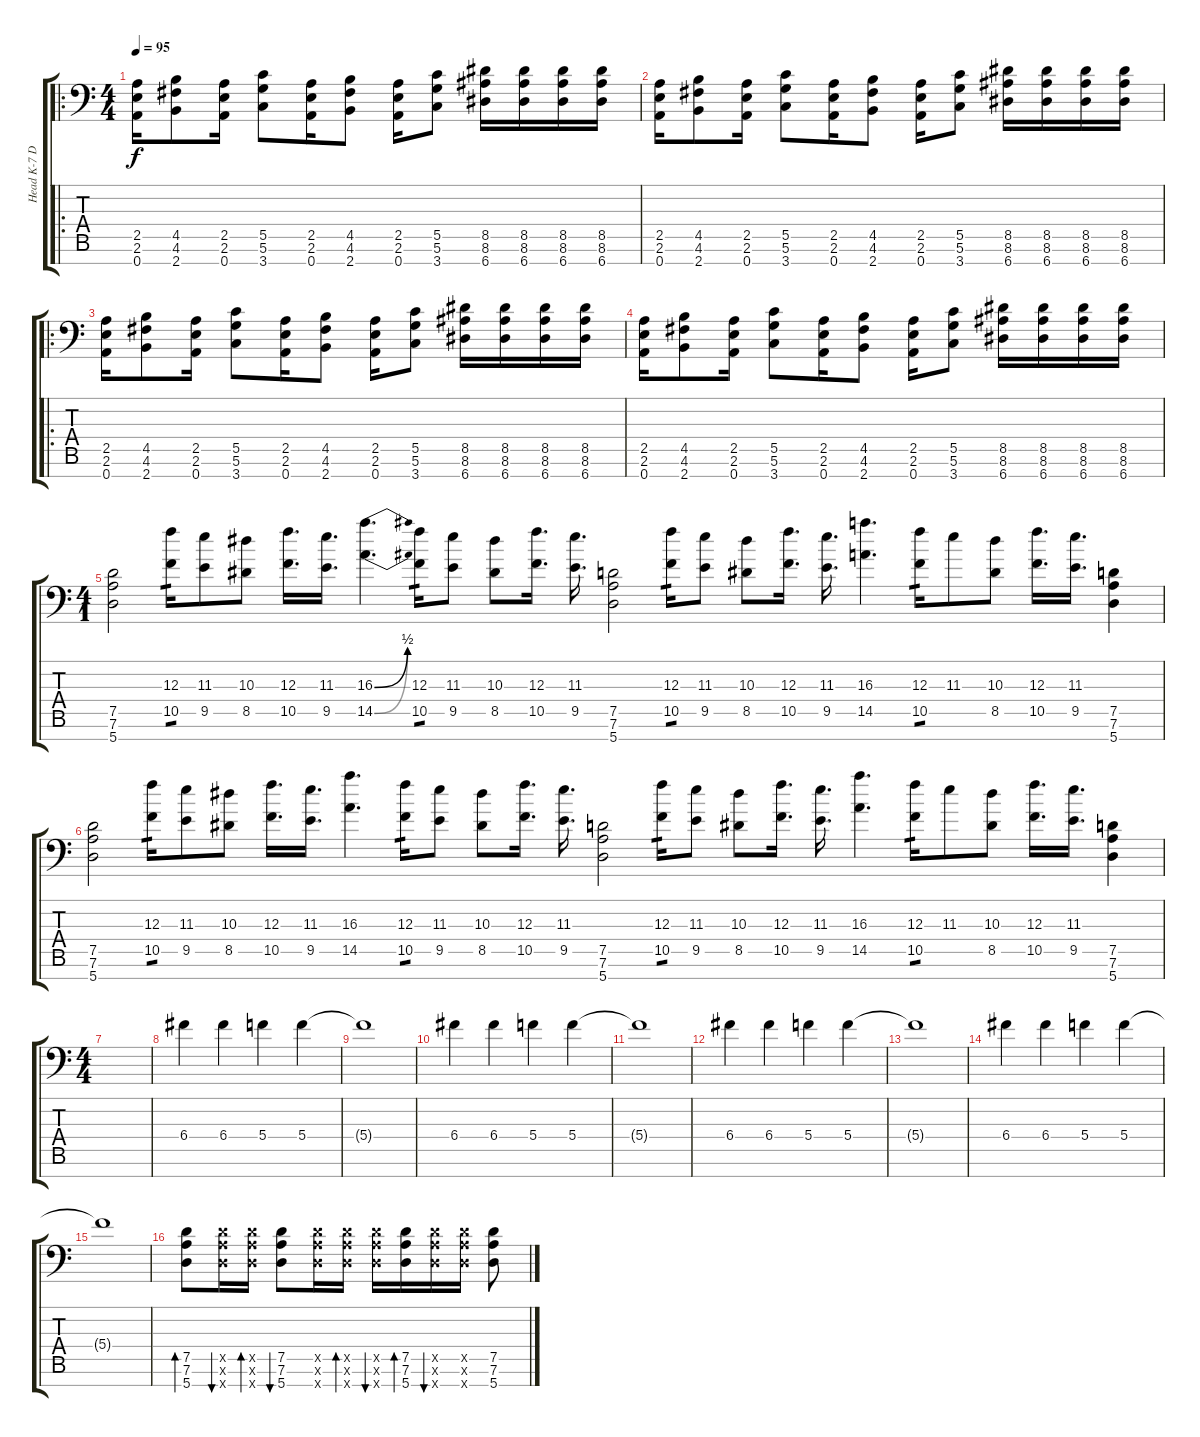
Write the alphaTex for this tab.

\track ("Head K-7 Double" "Head K-7 D") {instrument overdrivenguitar}
\staff {score tabs}
\tuning (D4 A3 F3 C3 G2 D2 A1) {hide}
\ro
\ts (4 4)
\tempo 95
\clef f4
\ks c
(2.5 2.6 0.7).16{dy f} (4.5 4.6 2.7).8 (2.5 2.6 0.7).16 (5.5 5.6 3.7).8 (2.5 2.6 0.7).16 (4.5 4.6 2.7).8 (2.5 2.6 0.7).16 (5.5 5.6 3.7).8 (8.5 8.6 6.7).16 (8.5 8.6 6.7).16 (8.5 8.6 6.7).16 (8.5 8.6 6.7).16 |
(2.5 2.6 0.7).16 (4.5 4.6 2.7).8 (2.5 2.6 0.7).16 (5.5 5.6 3.7).8 (2.5 2.6 0.7).16 (4.5 4.6 2.7).8 (2.5 2.6 0.7).16 (5.5 5.6 3.7).8 (8.5 8.6 6.7).16 (8.5 8.6 6.7).16 (8.5 8.6 6.7).16 (8.5 8.6 6.7).16 |
\ro
(2.5 2.6 0.7).16 (4.5 4.6 2.7).8 (2.5 2.6 0.7).16 (5.5 5.6 3.7).8 (2.5 2.6 0.7).16 (4.5 4.6 2.7).8 (2.5 2.6 0.7).16 (5.5 5.6 3.7).8 (8.5 8.6 6.7).16 (8.5 8.6 6.7).16 (8.5 8.6 6.7).16 (8.5 8.6 6.7).16 |
(2.5 2.6 0.7).16 (4.5 4.6 2.7).8 (2.5 2.6 0.7).16 (5.5 5.6 3.7).8 (2.5 2.6 0.7).16 (4.5 4.6 2.7).8 (2.5 2.6 0.7).16 (5.5 5.6 3.7).8 (8.5 8.6 6.7).16 (8.5 8.6 6.7).16 (8.5 8.6 6.7).16 (8.5 8.6 6.7).16 |
\ts (4 1)
(7.5 7.6 5.7).2 (12.3 10.5).16{tp 1} (11.3 9.5).8 (10.3 8.5).8 (12.3 10.5).16{d} (11.3 9.5).16{d} (16.3{be (bend 0 0 60 2)} 14.5{be (bend 0 0 60 2)}).4{d} (12.3 10.5).16{tp 1} (11.3 9.5).8 (10.3 8.5).8 (12.3 10.5).16{d} (11.3 9.5).16{d} (7.5 7.6 5.7).2 (12.3 10.5).16{tp 1} (11.3 9.5).8 (10.3 8.5).8 (12.3 10.5).16{d} (11.3 9.5).16{d} (16.3 14.5).4{d} (12.3 10.5).16{tp 1} 11.3.8 (10.3 8.5).8 (12.3 10.5).16{d} (11.3 9.5).16{d} (7.5 7.6 5.7).4 |
(7.5 7.6 5.7).2 (12.3 10.5).16{tp 1} (11.3 9.5).8 (10.3 8.5).8 (12.3 10.5).16{d} (11.3 9.5).16{d} (16.3 14.5).4{d} (12.3 10.5).16{tp 1} (11.3 9.5).8 (10.3 8.5).8 (12.3 10.5).16{d} (11.3 9.5).16{d} (7.5 7.6 5.7).2 (12.3 10.5).16{tp 1} (11.3 9.5).8 (10.3 8.5).8 (12.3 10.5).16{d} (11.3 9.5).16{d} (16.3 14.5).4{d} (12.3 10.5).16{tp 1} 11.3.8 (10.3 8.5).8 (12.3 10.5).16{d} (11.3 9.5).16{d} (7.5 7.6 5.7).4 |
\ts (4 4)
|
6.4.4 6.4.4 5.4.4 5.4.4 |
5.4{t}.1 |
6.4.4 6.4.4 5.4.4 5.4.4 |
5.4{t}.1 |
6.4.4 6.4.4 5.4.4 5.4.4 |
5.4{t}.1 |
6.4.4 6.4.4 5.4.4 5.4.4 |
5.4{t}.1 |
(7.5 7.6 5.7).8{bd 30} (7.5{x} 7.6{x} 5.7{x}).16{bu 30} (7.5{x} 7.6{x} 5.7{x}).16{bd 30} (7.5 7.6 5.7).8{bu 30} (7.5{x} 7.6{x} 5.7{x}).16 (7.5{x} 7.6{x} 5.7{x}).16{bd 30} (7.5{x} 7.6{x} 5.7{x}).16{bu 30} (7.5 7.6 5.7).16{bd 30} (7.5{x} 7.6{x} 5.7{x}).16{bu 30} (7.5{x} 7.6{x} 5.7{x}).16 (7.5 7.6 5.7).8
